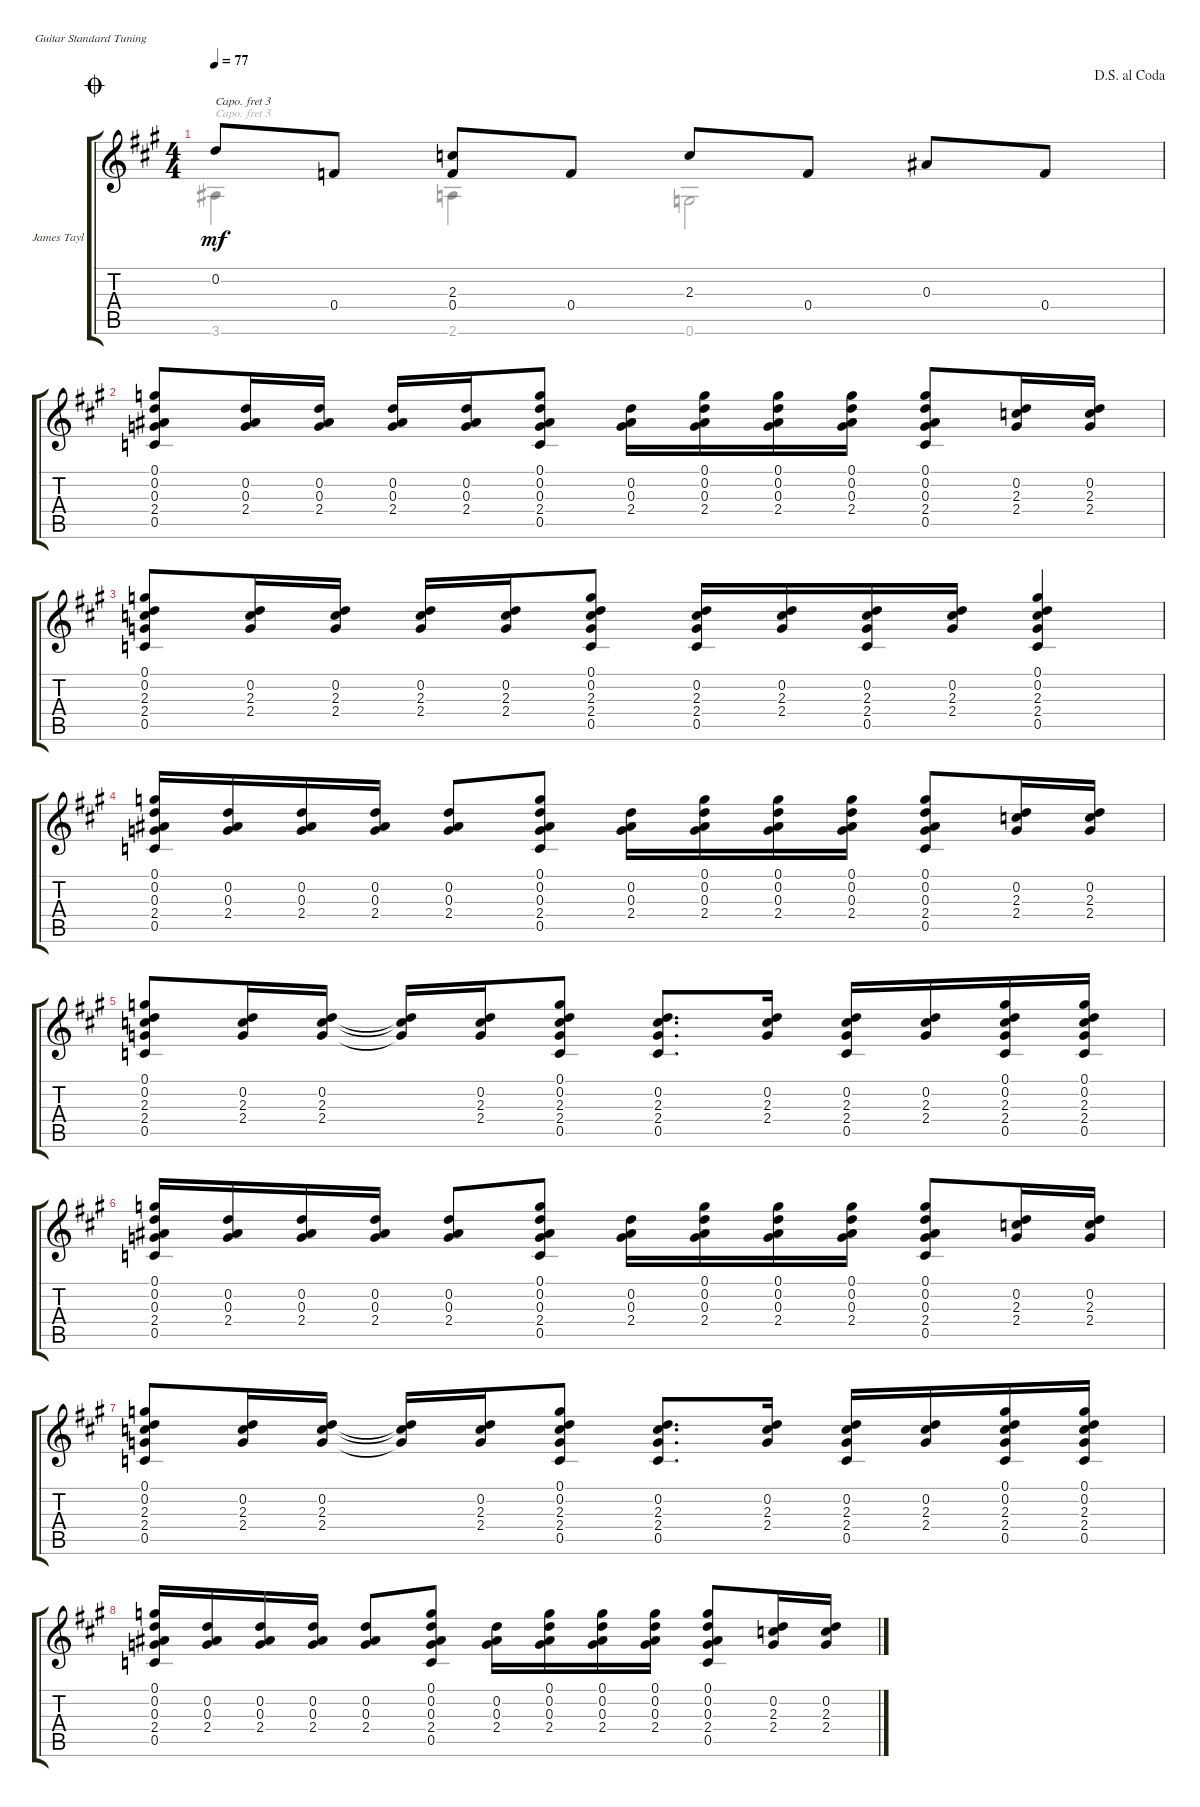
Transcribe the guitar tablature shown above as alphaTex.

\bracketExtendMode groupsimilarinstruments
\firstSystemTrackNameOrientation horizontal
\otherSystemsTrackNameOrientation horizontal
\track ("James Taylor (Guitar)" "James Tayl") {instrument acousticguitarsteel}
\staff {score tabs}
\capo 3
\tuning (E4 B3 G3 D3 A2 E2)
\voice
\ts (4 4)
\jump coda
\jump dalsegnoalcoda
\tempo 77
\clef g2
\ks a
0.2.8{dy mf} 0.4.8 (2.3 0.4).8 0.4.8 2.3.8 0.4.8 0.3.8 0.4.8 |
\section ("" "")
(0.1 0.2 0.3 2.4 0.5).8 (0.2 0.3 2.4).16 (0.2 0.3 2.4).16 (0.2 0.3 2.4).16 (0.2 0.3 2.4).16 (0.1 0.2 0.3 2.4 0.5).8 (0.2 0.3 2.4).16 (0.1 0.2 0.3 2.4).16 (0.1 0.2 0.3 2.4).16 (0.1 0.2 0.3 2.4).16 (0.1 0.2 0.3 2.4 0.5).8 (0.2 2.3 2.4).16 (0.2 2.3 2.4).16 |
(0.1 0.2 2.3 2.4 0.5).8 (0.2 2.3 2.4).16 (0.2 2.3 2.4).16 (0.2 2.3 2.4).16 (0.2 2.3 2.4).16 (0.1 0.2 2.3 2.4 0.5).8 (0.2 2.3 2.4 0.5).16 (0.2 2.3 2.4).16 (0.2 2.3 2.4 0.5).16 (0.2 2.3 2.4).16 (0.1 0.2 2.3 2.4 0.5).4 |
(0.1 0.2 0.3 2.4 0.5).16 (0.2 0.3 2.4).16 (0.2 0.3 2.4).16 (0.2 0.3 2.4).16 (0.2 0.3 2.4).8 (0.1 0.2 0.3 2.4 0.5).8 (0.2 0.3 2.4).16 (0.1 0.2 0.3 2.4).16 (0.1 0.2 0.3 2.4).16 (0.1 0.2 0.3 2.4).16 (0.1 0.2 0.3 2.4 0.5).8 (0.2 2.3 2.4).16 (0.2 2.3 2.4).16 |
(0.1 0.2 2.3 2.4 0.5).8 (0.2 2.3 2.4).16 (0.2 2.3 2.4).16 (0.2{t} 2.3{t} 2.4{t}).16 (0.2 2.3 2.4).16 (0.1 0.2 2.3 2.4 0.5).8 (0.2 2.3 2.4 0.5).8{d} (0.2 2.3 2.4).16 (0.2 2.3 2.4 0.5).16 (0.2 2.3 2.4).16 (0.1 0.2 2.3 2.4 0.5).16 (0.1 0.2 2.3 2.4 0.5).16 |
(0.1 0.2 0.3 2.4 0.5).16 (0.2 0.3 2.4).16 (0.2 0.3 2.4).16 (0.2 0.3 2.4).16 (0.2 0.3 2.4).8 (0.1 0.2 0.3 2.4 0.5).8 (0.2 0.3 2.4).16 (0.1 0.2 0.3 2.4).16 (0.1 0.2 0.3 2.4).16 (0.1 0.2 0.3 2.4).16 (0.1 0.2 0.3 2.4 0.5).8 (0.2 2.3 2.4).16 (0.2 2.3 2.4).16 |
(0.1 0.2 2.3 2.4 0.5).8 (0.2 2.3 2.4).16 (0.2 2.3 2.4).16 (0.2{t} 2.3{t} 2.4{t}).16 (0.2 2.3 2.4).16 (0.1 0.2 2.3 2.4 0.5).8 (0.2 2.3 2.4 0.5).8{d} (0.2 2.3 2.4).16 (0.2 2.3 2.4 0.5).16 (0.2 2.3 2.4).16 (0.1 0.2 2.3 2.4 0.5).16 (0.1 0.2 2.3 2.4 0.5).16 |
(0.1 0.2 0.3 2.4 0.5).16 (0.2 0.3 2.4).16 (0.2 0.3 2.4).16 (0.2 0.3 2.4).16 (0.2 0.3 2.4).8 (0.1 0.2 0.3 2.4 0.5).8 (0.2 0.3 2.4).16 (0.1 0.2 0.3 2.4).16 (0.1 0.2 0.3 2.4).16 (0.1 0.2 0.3 2.4).16 (0.1 0.2 0.3 2.4 0.5).8 (0.2 2.3 2.4).16 (0.2 2.3 2.4).16
\voice
\clef g2
\ottava regular
\simile none
\ks a
3.6.4{dy mf} 2.6.4 0.6.2 |
|
|
|
|
|
|
